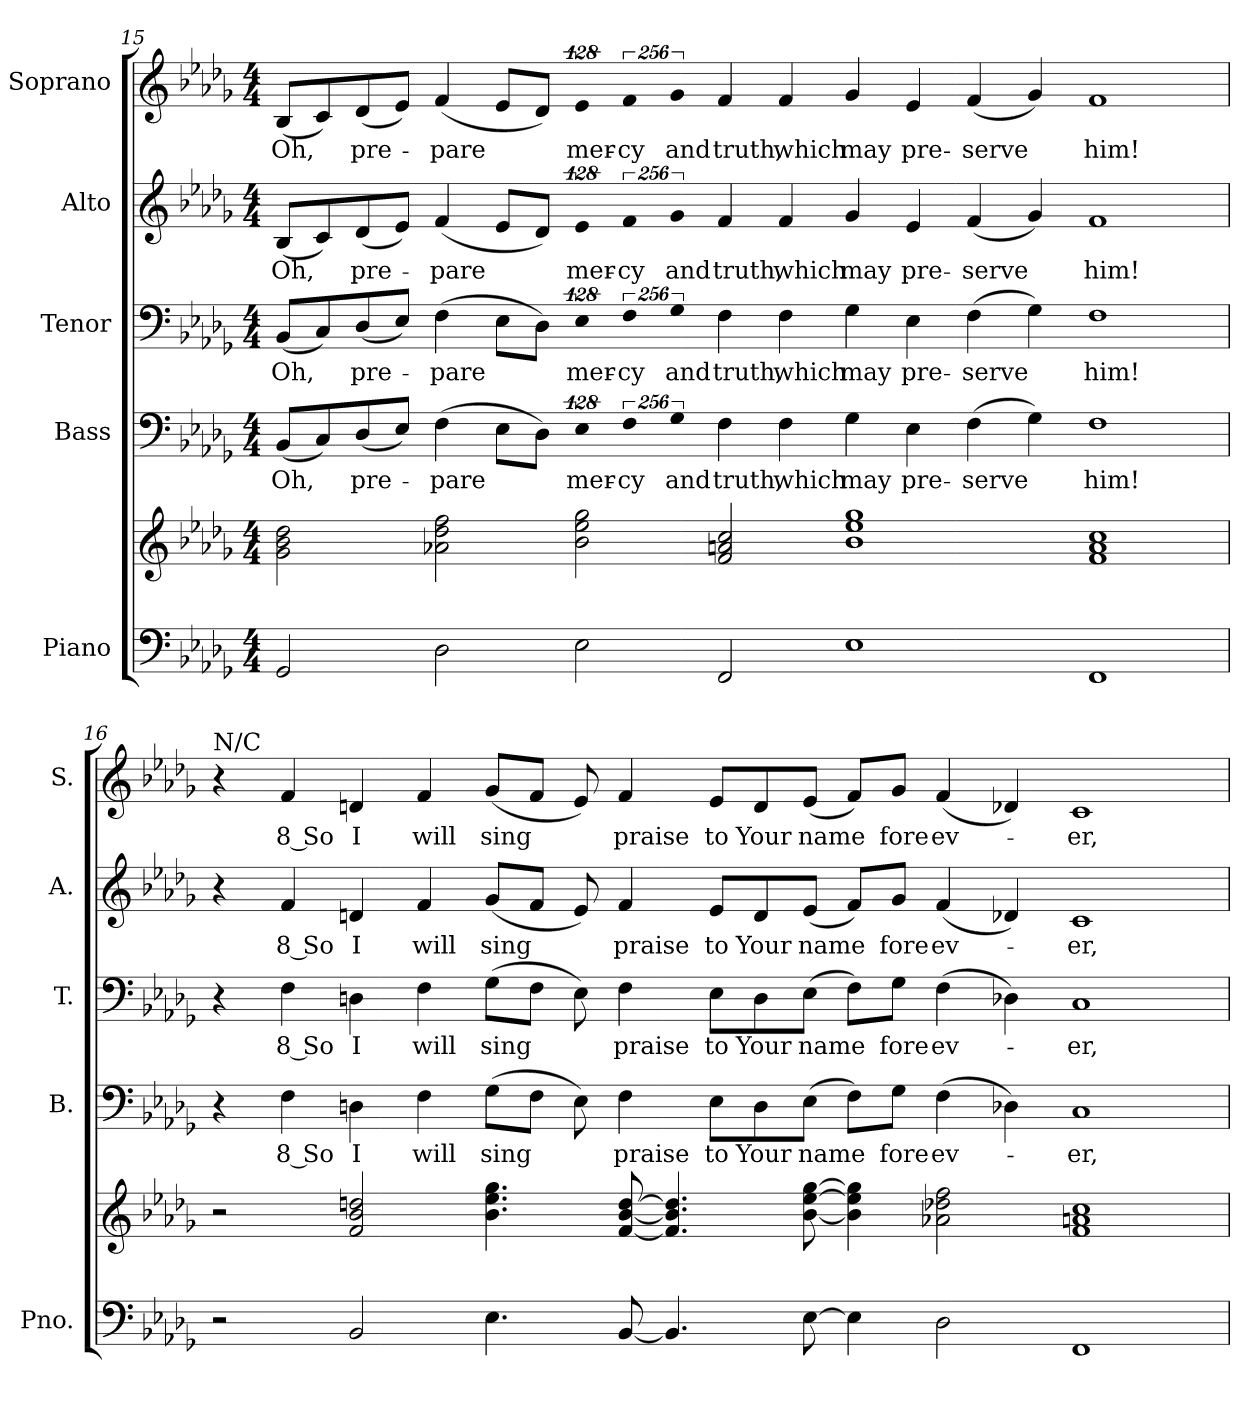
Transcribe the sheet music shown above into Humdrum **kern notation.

**kern	**kern	**kern	**text	**kern	**text	**kern	**text	**kern	**text
*part5	*part5	*part4	*part4	*part3	*part3	*part2	*part2	*part1	*part1
*staff6	*staff5	*staff4	*staff4	*staff3	*staff3	*staff2	*staff2	*staff1	*staff1
*I"Piano	*	*I"Bass	*	*I"Tenor	*	*I"Alto	*	*I"Soprano	*
*I'Pno.	*	*I'B.	*	*I'T.	*	*I'A.	*	*I'S.	*
!!LO:PB:g=z
*clefF4	*clefG2	*clefF4	*	*clefF4	*	*clefG2	*	*clefG2	*
*k[b-e-a-d-g-]	*k[b-e-a-d-g-]	*k[b-e-a-d-g-]	*	*k[b-e-a-d-g-]	*	*k[b-e-a-d-g-]	*	*k[b-e-a-d-g-]	*
*D-:	*D-:	*D-:	*	*D-:	*	*D-:	*	*D-:	*
*M4/4	*M4/4	*M4/4	*	*M4/4	*	*M4/4	*	*M4/4	*
=15	=15	=15	=15	=15	=15	=15	=15	=15	=15
!	!	!	!LO:LY:b:color=#000000	!	!	!	!	!	!
!	!	!	!	!	!LO:LY:b:color=#000000	!	!	!	!
!	!	!	!	!	!	!	!LO:LY:b:color=#000000	!	!
!	!	!	!	!	!	!	!	!	!LO:LY:b:color=#000000
2GG-i/	2g-i\ 2b-i 2dd-i	(8BB-i/L	Oh,	(8BB-i/L	Oh,	(8B-i/L	Oh,	(8B-i/L	Oh,
.	.	8Ci/)	.	8Ci/)	.	8ci/)	.	8ci/)	.
!	!	!	!LO:LY:b:color=#000000	!	!	!	!	!	!
!	!	!	!	!	!LO:LY:b:color=#000000	!	!	!	!
!	!	!	!	!	!	!	!LO:LY:b:color=#000000	!	!
!	!	!	!	!	!	!	!	!	!LO:LY:b:color=#000000
.	.	(8D-i/	pre-	(8D-i/	pre-	(8d-i/	pre-	(8d-i/	pre-
.	.	8E-i/J)	.	8E-i/J)	.	8e-i/J)	.	8e-i/J)	.
!	!	!	!LO:LY:b:color=#000000	!	!	!	!	!	!
!	!	!	!	!	!LO:LY:b:color=#000000	!	!	!	!
!	!	!	!	!	!	!	!LO:LY:b:color=#000000	!	!
!	!	!	!	!	!	!	!	!	!LO:LY:b:color=#000000
2D-i\	2a-Xi\ 2dd-i 2ffi	(4Fi\	-pare	(4Fi\	-pare	(4fi/	-pare	(4fi/	-pare
.	.	8E-i\L	.	8E-i\L	.	8e-i/L	.	8e-i/L	.
.	.	8D-i\J)	.	8D-i\J)	.	8d-i/J)	.	8d-i/J)	.
!	!	!LO:N:vis=4	!	!	!	!	!	!	!
!	!	!	!LO:LY:b:color=#000000	!LO:N:vis=4	!	!	!	!	!
!	!	!	!	!	!LO:LY:b:color=#000000	!LO:N:vis=4	!	!	!
!	!	!	!	!	!	!	!LO:LY:b:color=#000000	!LO:N:vis=4	!
!	!	!	!	!	!	!	!	!	!LO:LY:b:color=#000000
2E-i\	2b-i\ 2ee-i 2gg-i	512%85E-i\	mer-	512%85E-i\	mer-	512%85e-i/	mer-	512%85e-i/	mer-
!	!	!LO:N:vis=4	!	!	!	!	!	!	!
!	!	!	!LO:LY:b:color=#000000	!LO:N:vis=4	!	!	!	!	!
!	!	!	!	!	!LO:LY:b:color=#000000	!LO:N:vis=4	!	!	!
!	!	!	!	!	!	!	!LO:LY:b:color=#000000	!LO:N:vis=4	!
!	!	!	!	!	!	!	!	!	!LO:LY:b:color=#000000
.	.	1024%171Fi\	-cy	1024%171Fi\	-cy	1024%171fi/	-cy	1024%171fi/	-cy
!	!	!LO:N:vis=4	!	!	!	!	!	!	!
!	!	!	!LO:LY:b:color=#000000	!LO:N:vis=4	!	!	!	!	!
!	!	!	!	!	!LO:LY:b:color=#000000	!LO:N:vis=4	!	!	!
!	!	!	!	!	!	!	!LO:LY:b:color=#000000	!LO:N:vis=4	!
!	!	!	!	!	!	!	!	!	!LO:LY:b:color=#000000
.	.	1024%171G-i\	and	1024%171G-i\	and	1024%171g-i/	and	1024%171g-i/	and
!	!	!	!LO:LY:b:color=#000000	!	!	!	!	!	!
!	!	!	!	!	!LO:LY:b:color=#000000	!	!	!	!
!	!	!	!	!	!	!	!LO:LY:b:color=#000000	!	!
!	!	!	!	!	!	!	!	!	!LO:LY:b:color=#000000
2FFi/	2fi/ 2ani 2cci	4Fi\	truth,	4Fi\	truth,	4fi/	truth,	4fi/	truth,
!	!	!	!LO:LY:b:color=#000000	!	!	!	!	!	!
!	!	!	!	!	!LO:LY:b:color=#000000	!	!	!	!
!	!	!	!	!	!	!	!LO:LY:b:color=#000000	!	!
!	!	!	!	!	!	!	!	!	!LO:LY:b:color=#000000
.	.	4Fi\	which	4Fi\	which	4fi/	which	4fi/	which
!	!	!	!LO:LY:b:color=#000000	!	!	!	!	!	!
!	!	!	!	!	!LO:LY:b:color=#000000	!	!	!	!
!	!	!	!	!	!	!	!LO:LY:b:color=#000000	!	!
!	!	!	!	!	!	!	!	!	!LO:LY:b:color=#000000
1E-i	1b-i 1ee-i 1gg-i	4G-i\	may	4G-i\	may	4g-i/	may	4g-i/	may
!	!	!	!LO:LY:b:color=#000000	!	!	!	!	!	!
!	!	!	!	!	!LO:LY:b:color=#000000	!	!	!	!
!	!	!	!	!	!	!	!LO:LY:b:color=#000000	!	!
!	!	!	!	!	!	!	!	!	!LO:LY:b:color=#000000
.	.	4E-i\	pre-	4E-i\	pre-	4e-i/	pre-	4e-i/	pre-
!	!	!	!LO:LY:b:color=#000000	!	!	!	!	!	!
!	!	!	!	!	!LO:LY:b:color=#000000	!	!	!	!
!	!	!	!	!	!	!	!LO:LY:b:color=#000000	!	!
!	!	!	!	!	!	!	!	!	!LO:LY:b:color=#000000
.	.	(4Fi\	-serve	(4Fi\	-serve	(4fi/	-serve	(4fi/	-serve
.	.	4G-i\)	.	4G-i\)	.	4g-i/)	.	4g-i/)	.
!	!	!	!LO:LY:b:color=#000000	!	!	!	!	!	!
!	!	!	!	!	!LO:LY:b:color=#000000	!	!	!	!
!	!	!	!	!	!	!	!LO:LY:b:color=#000000	!	!
!	!	!	!	!	!	!	!	!	!LO:LY:b:color=#000000
1FFi	1fi 1ai 1cci	1Fi	him!	1Fi	him!	1fi	him!	1fi	him!
!!LO:PB:g=z
=16	=16	=16	=16	=16	=16	=16	=16	=16	=16
!	!	!	!	!	!	!	!	!LO:TX:a:t=N/C	!
2r	2r	4r	.	4r	.	4r	.	4r	.
!	!	!	!LO:LY:b:color=#000000	!	!	!	!	!	!
!	!	!	!	!	!LO:LY:b:color=#000000	!	!	!	!
!	!	!	!	!	!	!	!LO:LY:b:color=#000000	!	!
!	!	!	!	!	!	!	!	!	!LO:LY:b:color=#000000
.	.	4Fi\	8 So	4Fi\	8 So	4fi/	8 So	4fi/	8 So
!	!	!	!LO:LY:b:color=#000000	!	!	!	!	!	!
!	!	!	!	!	!LO:LY:b:color=#000000	!	!	!	!
!	!	!	!	!	!	!	!LO:LY:b:color=#000000	!	!
!	!	!	!	!	!	!	!	!	!LO:LY:b:color=#000000
2BB-i/	2fi/ 2b-i 2ddni	4Dni\	I	4Dni\	I	4dni/	I	4dni/	I
!	!	!	!LO:LY:b:color=#000000	!	!	!	!	!	!
!	!	!	!	!	!LO:LY:b:color=#000000	!	!	!	!
!	!	!	!	!	!	!	!LO:LY:b:color=#000000	!	!
!	!	!	!	!	!	!	!	!	!LO:LY:b:color=#000000
.	.	4Fi\	will	4Fi\	will	4fi/	will	4fi/	will
!	!	!	!LO:LY:b:color=#000000	!	!	!	!	!	!
!	!	!	!	!	!LO:LY:b:color=#000000	!	!	!	!
!	!	!	!	!	!	!	!LO:LY:b:color=#000000	!	!
!	!	!	!	!	!	!	!	!	!LO:LY:b:color=#000000
4.E-i\	4.b-i\ 4.ee-i 4.gg-i	(8G-i\L	sing	(8G-i\L	sing	(8g-i/L	sing	(8g-i/L	sing
.	.	8Fi\J	.	8Fi\J	.	8fi/J	.	8fi/J	.
.	.	8E-i\)	.	8E-i\)	.	8e-i/)	.	8e-i/)	.
!	!	!	!LO:LY:b:color=#000000	!	!	!	!	!	!
!	!	!	!	!	!LO:LY:b:color=#000000	!	!	!	!
!	!	!	!	!	!	!	!LO:LY:b:color=#000000	!	!
!	!	!	!	!	!	!	!	!	!LO:LY:b:color=#000000
[<8BB-i/	[<8fi/ [<8b-i [>8ddi	4Fi\	praise	4Fi\	praise	4fi/	praise	4fi/	praise
4.BB-i/]	4.fi/] 4.b-i] 4.ddi]	.	.	.	.	.	.	.	.
!	!	!	!LO:LY:b:color=#000000	!	!	!	!	!	!
!	!	!	!	!	!LO:LY:b:color=#000000	!	!	!	!
!	!	!	!	!	!	!	!LO:LY:b:color=#000000	!	!
!	!	!	!	!	!	!	!	!	!LO:LY:b:color=#000000
.	.	8E-i\L	to	8E-i\L	to	8e-i/L	to	8e-i/L	to
!	!	!	!LO:LY:b:color=#000000	!	!	!	!	!	!
!	!	!	!	!	!LO:LY:b:color=#000000	!	!	!	!
!	!	!	!	!	!	!	!LO:LY:b:color=#000000	!	!
!	!	!	!	!	!	!	!	!	!LO:LY:b:color=#000000
.	.	8Di\	Your	8Di\	Your	8di/	Your	8di/	Your
!	!	!	!LO:LY:b:color=#000000	!	!	!	!	!	!
!	!	!	!	!	!LO:LY:b:color=#000000	!	!	!	!
!	!	!	!	!	!	!	!LO:LY:b:color=#000000	!	!
!	!	!	!	!	!	!	!	!	!LO:LY:b:color=#000000
[>8E-i\	[<8b-i\ [>8ee-i [>8gg-i	(8E-i\J	name	(8E-i\J	name	(8e-i/J	name	(8e-i/J	name
4E-i\]	4b-i\] 4ee-i] 4gg-i]	8Fi\L)	.	8Fi\L)	.	8fi/L)	.	8fi/L)	.
!	!	!	!LO:LY:b:color=#000000	!	!	!	!	!	!
!	!	!	!	!	!LO:LY:b:color=#000000	!	!	!	!
!	!	!	!	!	!	!	!LO:LY:b:color=#000000	!	!
!	!	!	!	!	!	!	!	!	!LO:LY:b:color=#000000
.	.	8G-i\J	fore	8G-i\J	fore	8g-i/J	fore	8g-i/J	fore
!	!	!	!LO:LY:b:color=#000000	!	!	!	!	!	!
!	!	!	!	!	!LO:LY:b:color=#000000	!	!	!	!
!	!	!	!	!	!	!	!LO:LY:b:color=#000000	!	!
!	!	!	!	!	!	!	!	!	!LO:LY:b:color=#000000
2D-i\	2a-Xi\ 2dd-Xi 2ffi	(4Fi\	ev-	(4Fi\	ev-	(4fi/	ev-	(4fi/	ev-
.	.	4D-Xi\)	.	4D-Xi\)	.	4d-Xi/)	.	4d-Xi/)	.
!	!	!	!LO:LY:b:color=#000000	!	!	!	!	!	!
!	!	!	!	!	!LO:LY:b:color=#000000	!	!	!	!
!	!	!	!	!	!	!	!LO:LY:b:color=#000000	!	!
!	!	!	!	!	!	!	!	!	!LO:LY:b:color=#000000
1FFi	1fi 1ani 1cci	1Ci	-er,	1Ci	-er,	1ci	-er,	1ci	-er,
=	=	=	=	=	=	=	=	=	=
*-	*-	*-	*-	*-	*-	*-	*-	*-	*-
